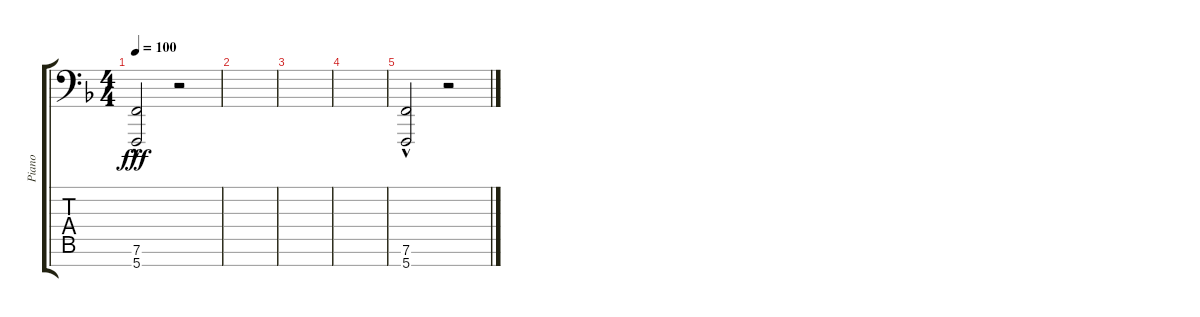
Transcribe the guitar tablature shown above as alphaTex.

\track ("Piano" "Piano") {instrument acousticgrandpiano}
\staff {score tabs}
\tuning (E4 B3 G3 D3 A2 Bb1 C1) {hide}
\ts (4 4)
\tempo 100
\clef f4
\ks dminor
(7.6{hac} 5.7).2{dy fff} r.2 |
|
|
|
(7.6{hac} 5.7).2 r.2
